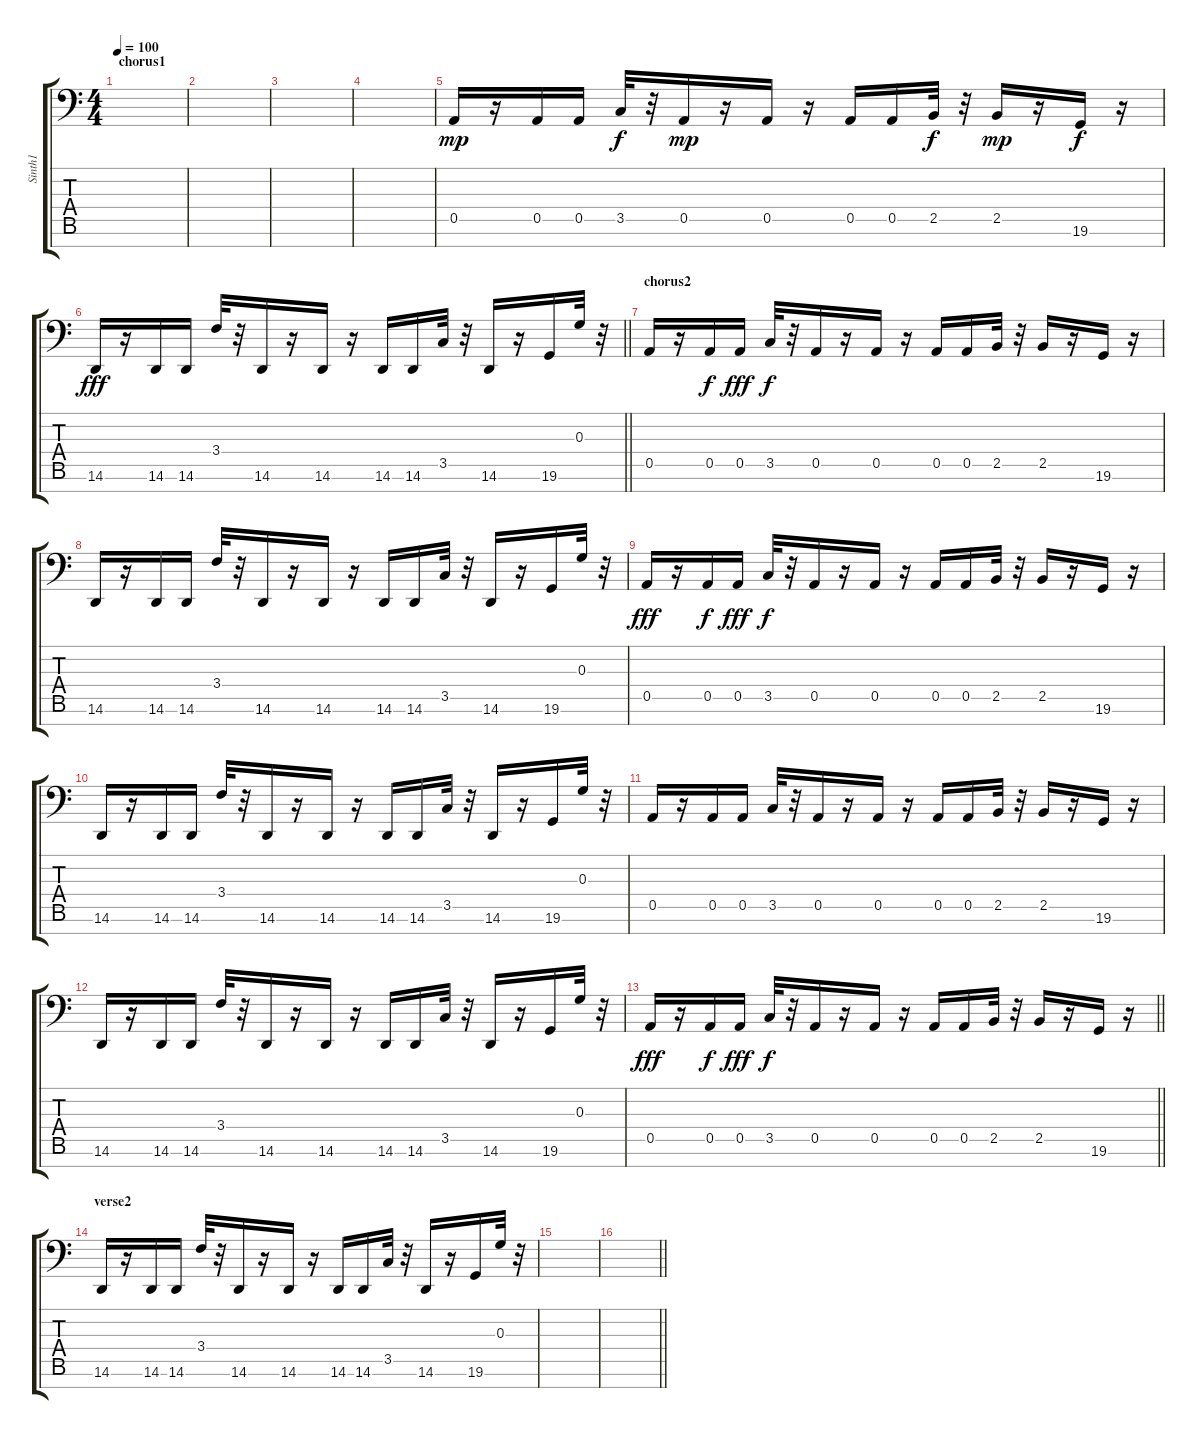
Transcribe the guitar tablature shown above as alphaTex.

\track ("Sinth1" "Sinth1") {instrument lead1square}
\staff {score tabs}
\tuning (E4 B3 G3 D3 A2 C1 C-1) {hide}
\ts (4 4)
\section ("" "chorus1")
\tempo 100
\clef f4
\ks c
|
|
|
|
0.5.16{dy mp} r.16 0.5.16 0.5.16 3.5.32{dy f} r.32 0.5.16{dy mp} r.16 0.5.16 r.16 0.5.16 0.5.16 2.5.32{dy f} r.32 2.5.16{dy mp} r.16 19.6.16{dy f} r.16 |
\barLineRight lightlight
14.6.16{dy fff} r.16 14.6.16 14.6.16 3.4.32 r.32 14.6.16 r.16 14.6.16 r.16 14.6.16 14.6.16 3.5.32 r.32 14.6.16 r.16 19.6.16 0.3.32 r.32 |
\section ("" "chorus2")
0.5.16 r.16 0.5.16{dy f} 0.5.16{dy fff} 3.5.32{dy f} r.32 0.5.16 r.16 0.5.16 r.16 0.5.16 0.5.16 2.5.32 r.32 2.5.16 r.16 19.6.16 r.16 |
14.6.16 r.16 14.6.16 14.6.16 3.4.32 r.32 14.6.16 r.16 14.6.16 r.16 14.6.16 14.6.16 3.5.32 r.32 14.6.16 r.16 19.6.16 0.3.32 r.32 |
0.5.16{dy fff} r.16 0.5.16{dy f} 0.5.16{dy fff} 3.5.32{dy f} r.32 0.5.16 r.16 0.5.16 r.16 0.5.16 0.5.16 2.5.32 r.32 2.5.16 r.16 19.6.16 r.16 |
14.6.16 r.16 14.6.16 14.6.16 3.4.32 r.32 14.6.16 r.16 14.6.16 r.16 14.6.16 14.6.16 3.5.32 r.32 14.6.16 r.16 19.6.16 0.3.32 r.32 |
0.5.16 r.16 0.5.16 0.5.16 3.5.32 r.32 0.5.16 r.16 0.5.16 r.16 0.5.16 0.5.16 2.5.32 r.32 2.5.16 r.16 19.6.16 r.16 |
14.6.16 r.16 14.6.16 14.6.16 3.4.32 r.32 14.6.16 r.16 14.6.16 r.16 14.6.16 14.6.16 3.5.32 r.32 14.6.16 r.16 19.6.16 0.3.32 r.32 |
\barLineRight lightlight
0.5.16{dy fff} r.16 0.5.16{dy f} 0.5.16{dy fff} 3.5.32{dy f} r.32 0.5.16 r.16 0.5.16 r.16 0.5.16 0.5.16 2.5.32 r.32 2.5.16 r.16 19.6.16 r.16 |
\section ("" "verse2")
14.6.16 r.16 14.6.16 14.6.16 3.4.32 r.32 14.6.16 r.16 14.6.16 r.16 14.6.16 14.6.16 3.5.32 r.32 14.6.16 r.16 19.6.16 0.3.32 r.32 |
|
\barLineRight lightlight
